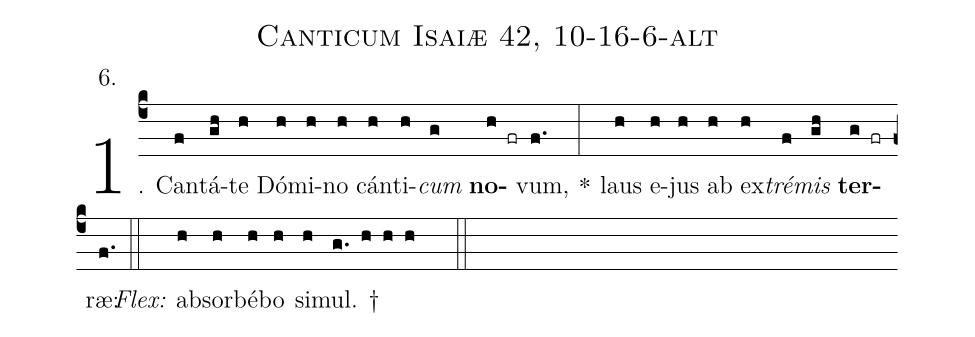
name: Canticum Isaiæ 42, 10-16-6-alt;
annotation: 6.;
%%
(c4)1. Can(f)tá(gh)te(h) Dó(h)mi(h)no(h) cán(h)ti(h)<i>cum</i>(g) <b>no</b>(h fr)vum,(f.) *(:) laus(h) e(h)jus(h) ab(h) ex(h)<i>tré</i>(f)<i>mis</i>(gh) <b>ter</b>(g fr)ræ:(f.) (::)
<i>Flex:</i>()  ab(h)sor(h)bé(h)bo(h) si(h)mul. †(g. h h h  ::)
